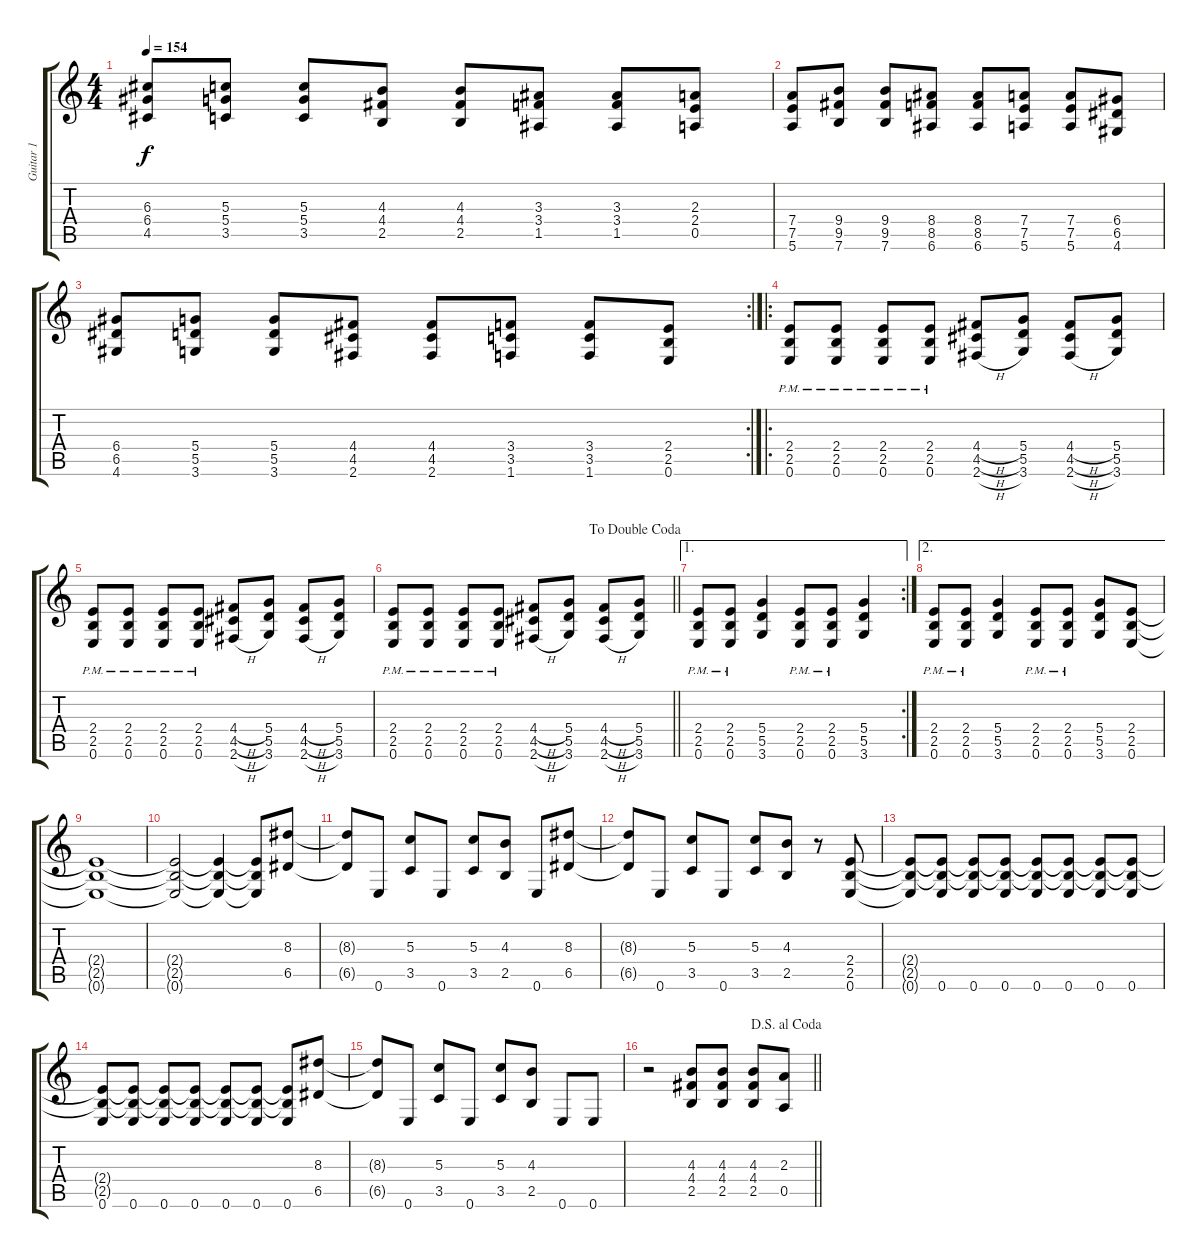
\track ("Guitar 1" "Guitar 1") {instrument distortionguitar}
\staff {score tabs}
\tuning (E4 B3 G3 D3 A2 E2) {hide}
\ts (4 4)
\tempo 154
\clef g2
\ks c
(6.3 6.4 4.5).8{dy f} (5.3 5.4 3.5).8 (5.3 5.4 3.5).8 (4.3 4.4 2.5).8 (4.3 4.4 2.5).8 (3.3 3.4 1.5).8 (3.3 3.4 1.5).8 (2.3 2.4 0.5).8 |
(7.4 7.5 5.6).8 (9.4 9.5 7.6).8 (9.4 9.5 7.6).8 (8.4 8.5 6.6).8 (8.4 8.5 6.6).8 (7.4 7.5 5.6).8 (7.4 7.5 5.6).8 (6.4 6.5 4.6).8 |
\rc 2
(6.4 6.5 4.6).8 (5.4 5.5 3.6).8 (5.4 5.5 3.6).8 (4.4 4.5 2.6).8 (4.4 4.5 2.6).8 (3.4 3.5 1.6).8 (3.4 3.5 1.6).8 (2.4 2.5 0.6).8 |
\ro
(2.4{pm} 2.5{pm} 0.6{pm}).8 (2.4{pm} 2.5{pm} 0.6{pm}).8 (2.4{pm} 2.5{pm} 0.6{pm}).8 (2.4{pm} 2.5{pm} 0.6{pm}).8 (4.4{h} 4.5{h} 2.6{h}).8 (5.4 5.5 3.6).8 (4.4{h} 4.5{h} 2.6{h}).8 (5.4 5.5 3.6).8 |
(2.4{pm} 2.5{pm} 0.6{pm}).8 (2.4{pm} 2.5{pm} 0.6{pm}).8 (2.4{pm} 2.5{pm} 0.6{pm}).8 (2.4{pm} 2.5{pm} 0.6{pm}).8 (4.4{h} 4.5{h} 2.6{h}).8 (5.4 5.5 3.6).8 (4.4{h} 4.5{h} 2.6{h}).8 (5.4 5.5 3.6).8 |
\jump dadoublecoda
\barLineRight lightlight
(2.4{pm} 2.5{pm} 0.6{pm}).8 (2.4{pm} 2.5{pm} 0.6{pm}).8 (2.4{pm} 2.5{pm} 0.6{pm}).8 (2.4{pm} 2.5{pm} 0.6{pm}).8 (4.4{h} 4.5{h} 2.6{h}).8 (5.4 5.5 3.6).8 (4.4{h} 4.5{h} 2.6{h}).8 (5.4 5.5 3.6).8 |
\ae 1
\rc 2
(2.4{pm} 2.5{pm} 0.6{pm}).8 (2.4{pm} 2.5{pm} 0.6{pm}).8 (5.4 5.5 3.6).4 (2.4{pm} 2.5{pm} 0.6{pm}).8 (2.4{pm} 2.5{pm} 0.6{pm}).8 (5.4 5.5 3.6).4 |
\ae 2
(2.4{pm} 2.5{pm} 0.6{pm}).8 (2.4{pm} 2.5{pm} 0.6{pm}).8 (5.4 5.5 3.6).4 (2.4{pm} 2.5{pm} 0.6{pm}).8 (2.4{pm} 2.5{pm} 0.6{pm}).8 (5.4 5.5 3.6).8 (2.4 2.5 0.6).8 |
(2.4{t} 2.5{t} 0.6{t}).1 |
(2.4{t} 2.5{t} 0.6{t}).2 (2.4{t} 2.5{t} 0.6{t}).4 (2.4{t} 2.5{t} 0.6{t}).8 (8.3 6.5).8 |
(8.3{t} 6.5{t}).8 0.6.8 (5.3 3.5).8 0.6.8 (5.3 3.5).8 (4.3 2.5).8 0.6.8 (8.3 6.5).8 |
(8.3{t} 6.5{t}).8 0.6.8 (5.3 3.5).8 0.6.8 (5.3 3.5).8 (4.3 2.5).8 r.8 (2.4 2.5 0.6).8 |
(2.4{t} 2.5{t} 0.6{t}).8 (2.4{t} 2.5{t} 0.6).8 (2.4{t} 2.5{t} 0.6).8 (2.4{t} 2.5{t} 0.6).8 (2.4{t} 2.5{t} 0.6).8 (2.4{t} 2.5{t} 0.6).8 (2.4{t} 2.5{t} 0.6).8 (2.4{t} 2.5{t} 0.6).8 |
(2.4{t} 2.5{t} 0.6).8 (2.4{t} 2.5{t} 0.6).8 (2.4{t} 2.5{t} 0.6).8 (2.4{t} 2.5{t} 0.6).8 (2.4{t} 2.5{t} 0.6).8 (2.4{t} 2.5{t} 0.6).8 (2.4{t} 2.5{t} 0.6).8 (8.3 6.5).8 |
(8.3{t} 6.5{t}).8 0.6.8 (5.3 3.5).8 0.6.8 (5.3 3.5).8 (4.3 2.5).8 0.6.8 0.6.8 |
\jump dalsegnoalcoda
\barLineRight lightlight
r.2 (4.3 4.4 2.5).8 (4.3 4.4 2.5).8 (4.3 4.4 2.5).8 (2.3 0.5).8
